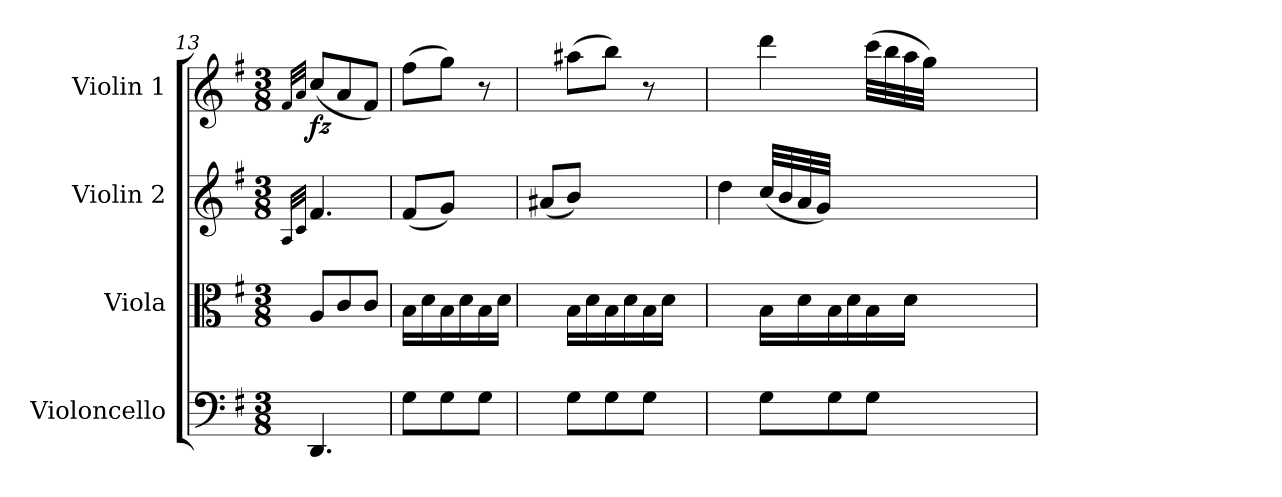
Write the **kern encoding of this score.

**kern	**kern	**kern	**kern	**dynam
*part4	*part3	*part2	*part1	*part1
*staff4	*staff3	*staff2	*staff1	*staff1
*I"Violoncello	*I"Viola	*I"Violin 2	*I"Violin 1	*
*I'Vc	*I'Vla	*I'Vln	*I'Vln	*
*clefF4	*clefC3	*clefG2	*clefG2	*
*k[f#]	*k[f#]	*k[f#]	*k[f#]	*
*G:	*G:	*G:	*G:	*
*M3/8	*M3/8	*M3/8	*M3/8	*
=13	=13	=13	=13	=13
.	.	32qqA/LLL	32qqf#/LLL	.
.	.	32qqc/JJJ	32qqa/JJJ	.
4.DD	8AL	4.f#	(8ccL	fz
.	8c	.	8a	.
.	8cJ	.	8f#J)	.
=14	=14	=14	=14	=14
8GL	16BLL	(8f#L	(8ff#L	.
.	16d	.	.	.
8G	16B	8gJ)	8ggJ)	.
.	16d	.	.	.
8GJ	16B	16ryy	8r	.
.	16dJJ	16ryy	.	.
=15	=15	=15	=15	=15
8ryy	8ryy	(8a#XL	8ryy	.
8GL	16BLL	8bJ)	(8aa#XL	.
.	16d	.	.	.
8G	16B	16ryy	8bbJ)	.
.	16d	8ryy	.	.
8GJ	16B	.	8r	.
.	16dJJ	8.ryy	.	.
8ryy	8ryy	.	8ryy	.
=16	=16	=16	=16	=16
4ryy	4ryy	4dd	4ryy	.
8GL	16BLL	(32ccLLL	4ddd	.
.	.	32b	.	.
.	16d	32a	.	.
.	.	32gJJJ)	.	.
8G	16B	16ryy	.	.
.	16d	8ryy	.	.
8GJ	16B	.	(32cccLLL	.
.	.	.	32bb	.
.	16dJJ	8ryy	32aa	.
.	.	.	32ggJJJ)	.
2ryy	2ryy	.	2ryy	.
.	.	8.ryy	.	.
.	.	8..ryy	.	.
.	.	32ryy	.	.
=	=	=	=	=
*-	*-	*-	*-	*-
